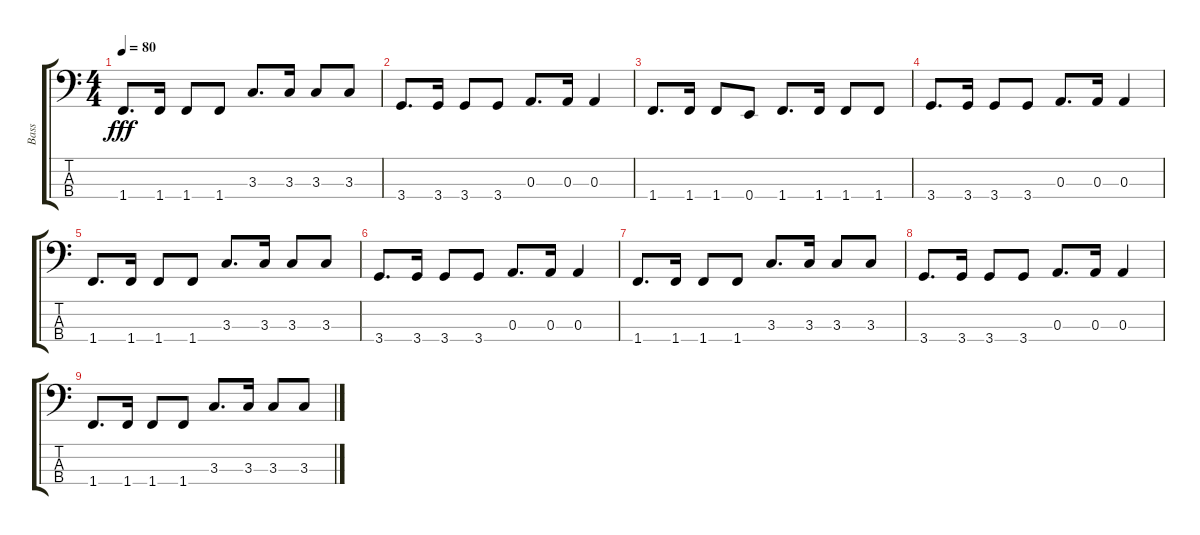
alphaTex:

\track ("Bass" "Bass") {instrument acousticbass}
\staff {score tabs}
\tuning (G2 D2 A1 E1) {hide}
\ts (4 4)
\tempo 80
\clef f4
\ks c
1.4.8{d dy fff} 1.4.16 1.4.8 1.4.8 3.3.8{d} 3.3.16 3.3.8 3.3.8 |
3.4.8{d} 3.4.16 3.4.8 3.4.8 0.3.8{d} 0.3.16 0.3.4 |
1.4.8{d} 1.4.16 1.4.8 0.4.8 1.4.8{d} 1.4.16 1.4.8 1.4.8 |
3.4.8{d} 3.4.16 3.4.8 3.4.8 0.3.8{d} 0.3.16 0.3.4 |
1.4.8{d} 1.4.16 1.4.8 1.4.8 3.3.8{d} 3.3.16 3.3.8 3.3.8 |
3.4.8{d} 3.4.16 3.4.8 3.4.8 0.3.8{d} 0.3.16 0.3.4 |
1.4.8{d} 1.4.16 1.4.8 1.4.8 3.3.8{d} 3.3.16 3.3.8 3.3.8 |
3.4.8{d} 3.4.16 3.4.8 3.4.8 0.3.8{d} 0.3.16 0.3.4 |
1.4.8{d} 1.4.16 1.4.8 1.4.8 3.3.8{d} 3.3.16 3.3.8 3.3.8
